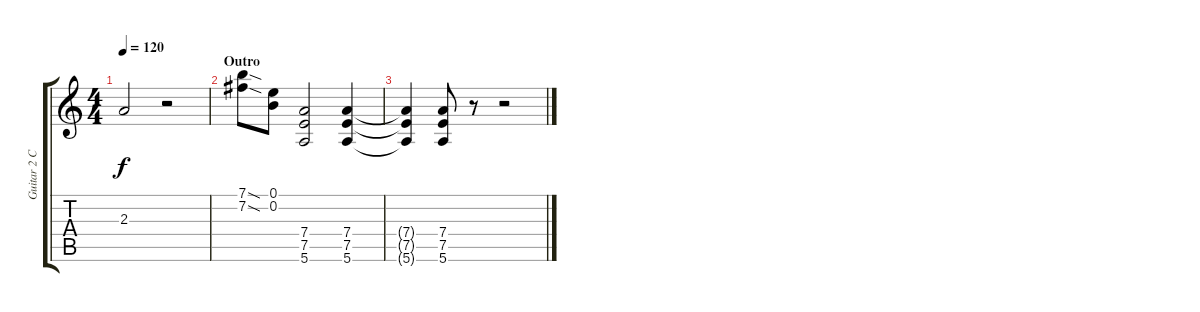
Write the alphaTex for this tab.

\track ("Guitar 2 Clean" "Guitar 2 C") {instrument electricguitarclean}
\staff {score tabs}
\tuning (E4 B3 G3 D3 A2 E2) {hide}
\ts (4 4)
\tempo 120
\clef g2
\ks c
2.3.2{dy f} r.2 |
\section ("" "Outro")
(7.1{sod} 7.2{sod}).8 (0.1 0.2).8 (7.4 7.5 5.6).2 (7.4 7.5 5.6).4 |
(7.4{t} 7.5{t} 5.6{t}).4 (7.4 7.5 5.6).8 r.8 r.2
